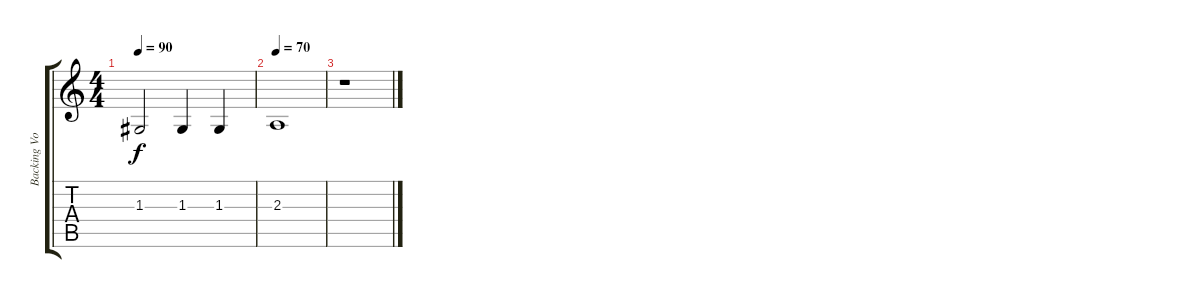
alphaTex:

\track ("Backing Vocals" "Backing Vo") {instrument choiraahs}
\staff {score tabs}
\tuning (E4 B3 G3 D3 A2 E2) {hide}
\ts (4 4)
\tempo 90
\clef g2
\ks c
1.3{t}.2{dy f} 1.3.4 1.3.4 |
\tempo 70
2.3.1 |
r.1
